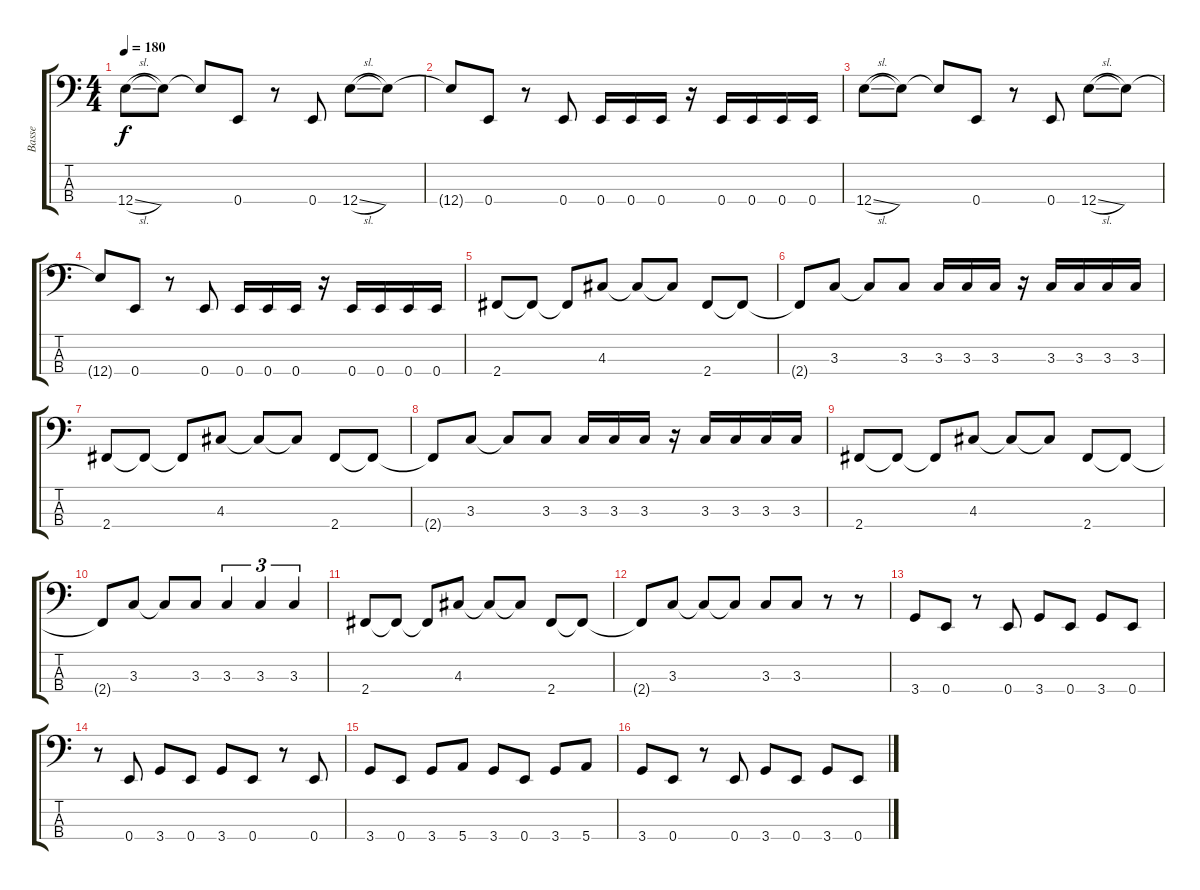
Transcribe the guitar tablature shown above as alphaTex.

\track ("Basse" "Basse") {instrument electricbassfinger}
\staff {score tabs}
\tuning (G2 D2 A1 E1) {hide}
\ts (4 4)
\tempo 180
\clef f4
\ks c
12.4{sl}.8{dy f} 12.4{t}.8 12.4{t}.8 0.4.8 r.8 0.4.8 12.4{sl}.8 12.4{t}.8 |
12.4{t}.8 0.4.8 r.8 0.4.8 0.4.16 0.4.16 0.4.16 r.16 0.4.16 0.4.16 0.4.16 0.4.16 |
12.4{sl}.8 12.4{t}.8 12.4{t}.8 0.4.8 r.8 0.4.8 12.4{sl}.8 12.4{t}.8 |
12.4{t}.8 0.4.8 r.8 0.4.8 0.4.16 0.4.16 0.4.16 r.16 0.4.16 0.4.16 0.4.16 0.4.16 |
2.4.8 2.4{t}.8 2.4{t}.8 4.3.8 4.3{t}.8 4.3{t}.8 2.4.8 2.4{t}.8 |
2.4{t}.8 3.3.8 3.3{t}.8 3.3.8 3.3.16 3.3.16 3.3.16 r.16 3.3.16 3.3.16 3.3.16 3.3.16 |
2.4.8 2.4{t}.8 2.4{t}.8 4.3.8 4.3{t}.8 4.3{t}.8 2.4.8 2.4{t}.8 |
2.4{t}.8 3.3.8 3.3{t}.8 3.3.8 3.3.16 3.3.16 3.3.16 r.16 3.3.16 3.3.16 3.3.16 3.3.16 |
2.4.8 2.4{t}.8 2.4{t}.8 4.3.8 4.3{t}.8 4.3{t}.8 2.4.8 2.4{t}.8 |
2.4{t}.8 3.3.8 3.3{t}.8 3.3.8 3.3.4{tu (3 2)} 3.3.4{tu (3 2)} 3.3.4{tu (3 2)} |
2.4.8 2.4{t}.8 2.4{t}.8 4.3.8 4.3{t}.8 4.3{t}.8 2.4.8 2.4{t}.8 |
2.4{t}.8 3.3.8 3.3{t}.8 3.3{t}.8 3.3.8 3.3.8 r.8 r.8 |
3.4.8 0.4.8 r.8 0.4.8 3.4.8 0.4.8 3.4.8 0.4.8 |
r.8 0.4.8 3.4.8 0.4.8 3.4.8 0.4.8 r.8 0.4.8 |
3.4.8 0.4.8 3.4.8 5.4.8 3.4.8 0.4.8 3.4.8 5.4.8 |
3.4.8 0.4.8 r.8 0.4.8 3.4.8 0.4.8 3.4.8 0.4.8
